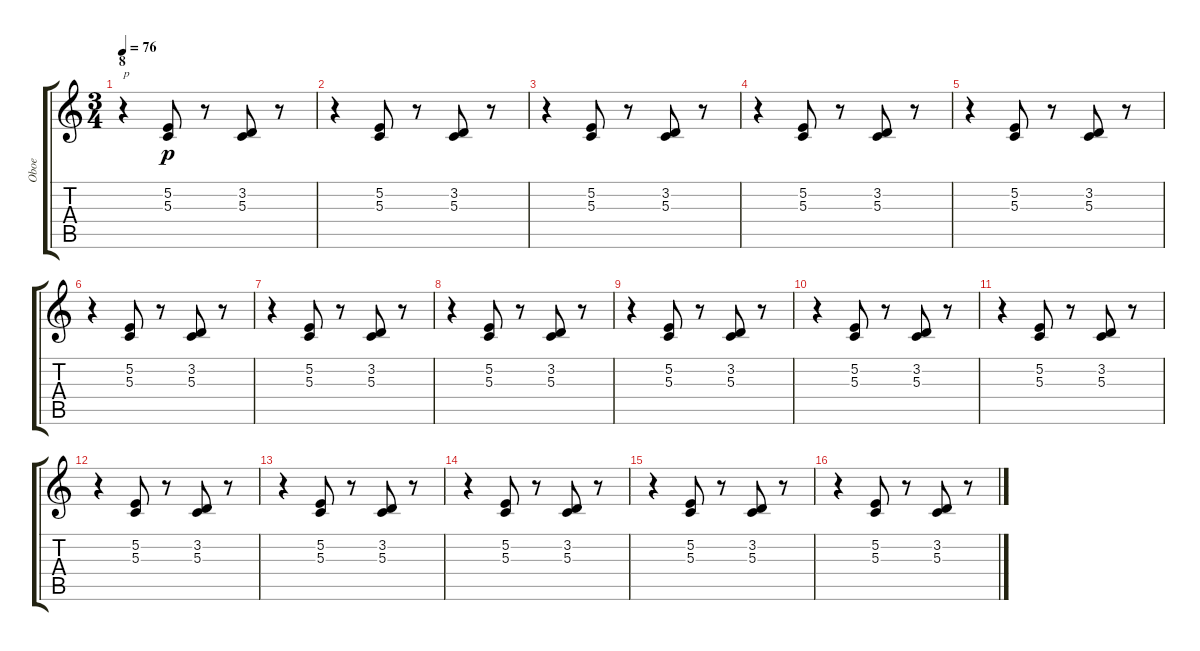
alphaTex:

\track ("Oboe" "Oboe") {instrument oboe}
\staff {score tabs}
\tuning (E4 B3 G3 D3 A2 E2) {hide}
\ts (3 4)
\section ("" "8")
\tempo 76
\clef g2
\ks c
r.4{txt "p" dy p} (5.2 5.3).8 r.8 (3.2 5.3).8 r.8 |
r.4 (5.2 5.3).8 r.8 (3.2 5.3).8 r.8 |
r.4 (5.2 5.3).8 r.8 (3.2 5.3).8 r.8 |
r.4 (5.2 5.3).8 r.8 (3.2 5.3).8 r.8 |
r.4 (5.2 5.3).8 r.8 (3.2 5.3).8 r.8 |
r.4 (5.2 5.3).8 r.8 (3.2 5.3).8 r.8 |
r.4 (5.2 5.3).8 r.8 (3.2 5.3).8 r.8 |
r.4 (5.2 5.3).8 r.8 (3.2 5.3).8 r.8 |
r.4 (5.2 5.3).8 r.8 (3.2 5.3).8 r.8 |
r.4 (5.2 5.3).8 r.8 (3.2 5.3).8 r.8 |
r.4 (5.2 5.3).8 r.8 (3.2 5.3).8 r.8 |
r.4 (5.2 5.3).8 r.8 (3.2 5.3).8 r.8 |
r.4 (5.2 5.3).8 r.8 (3.2 5.3).8 r.8 |
r.4 (5.2 5.3).8 r.8 (3.2 5.3).8 r.8 |
r.4 (5.2 5.3).8 r.8 (3.2 5.3).8 r.8 |
r.4 (5.2 5.3).8 r.8 (3.2 5.3).8 r.8
